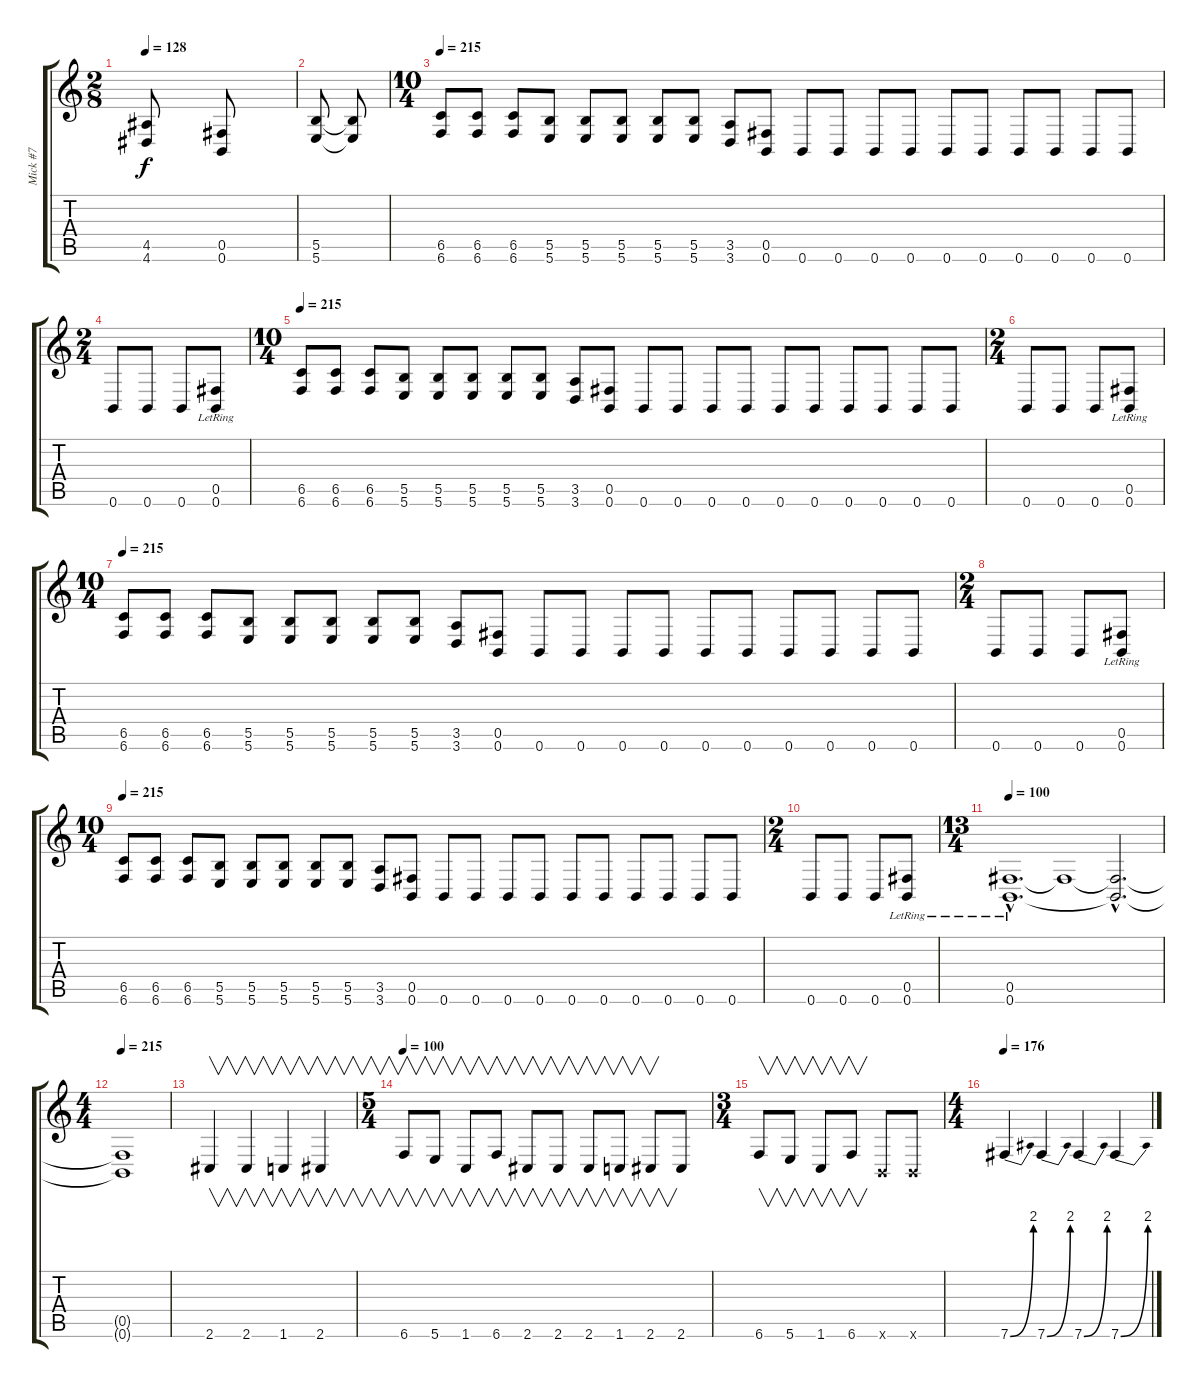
\track ("Mick #7" "Mick #7") {instrument overdrivenguitar}
\staff {score tabs}
\tuning (Db4 Ab3 E3 B2 Gb2 B1) {hide}
\ts (2 8)
\tempo 128
\clef g2
\ks c
(4.5 4.6).8{dy f} (0.5 0.6).8 |
(5.5 5.6).8 (5.5{t} 5.6{t}).8 |
\ts (10 4)
\tempo 215
(6.5 6.6).8 (6.5 6.6).8 (6.5 6.6).8 (5.5 5.6).8 (5.5 5.6).8 (5.5 5.6).8 (5.5 5.6).8 (5.5 5.6).8 (3.5 3.6).8 (0.5 0.6).8 0.6.8 0.6.8 0.6.8 0.6.8 0.6.8 0.6.8 0.6.8 0.6.8 0.6.8 0.6.8 |
\ts (2 4)
0.6.8 0.6.8 0.6.8 (0.5{lr} 0.6{lr}).8 |
\ts (10 4)
\tempo 215
(6.5 6.6).8 (6.5 6.6).8 (6.5 6.6).8 (5.5 5.6).8 (5.5 5.6).8 (5.5 5.6).8 (5.5 5.6).8 (5.5 5.6).8 (3.5 3.6).8 (0.5 0.6).8 0.6.8 0.6.8 0.6.8 0.6.8 0.6.8 0.6.8 0.6.8 0.6.8 0.6.8 0.6.8 |
\ts (2 4)
0.6.8 0.6.8 0.6.8 (0.5{lr} 0.6{lr}).8 |
\ts (10 4)
\tempo 215
(6.5 6.6).8 (6.5 6.6).8 (6.5 6.6).8 (5.5 5.6).8 (5.5 5.6).8 (5.5 5.6).8 (5.5 5.6).8 (5.5 5.6).8 (3.5 3.6).8 (0.5 0.6).8 0.6.8 0.6.8 0.6.8 0.6.8 0.6.8 0.6.8 0.6.8 0.6.8 0.6.8 0.6.8 |
\ts (2 4)
0.6.8 0.6.8 0.6.8 (0.5{lr} 0.6{lr}).8 |
\ts (10 4)
\tempo 215
(6.5 6.6).8 (6.5 6.6).8 (6.5 6.6).8 (5.5 5.6).8 (5.5 5.6).8 (5.5 5.6).8 (5.5 5.6).8 (5.5 5.6).8 (3.5 3.6).8 (0.5 0.6).8 0.6.8 0.6.8 0.6.8 0.6.8 0.6.8 0.6.8 0.6.8 0.6.8 0.6.8 0.6.8 |
\ts (2 4)
0.6.8 0.6.8 0.6.8 (0.5{lr} 0.6{lr}).8 |
\ts (13 4)
\tempo 100
(0.5{hac lr} 0.6{hac lr}).1{d} 0.5{t}.1 (0.5{hac t} 0.6{hac t}).2{d} |
\ts (4 4)
\tempo 215
(0.5{t} 0.6{t}).1 |
2.6.4{v volume 6} 2.6.4{v} 1.6.4{v} 2.6.4{v} |
\ts (5 4)
\tempo 100
6.6.8{v volume 7} 5.6.8{v} 1.6.8{v} 6.6.8{v} 2.6.8{v} 2.6.8{v} 2.6.8{v} 1.6.8{v} 2.6.8{v} 2.6.8 |
\ts (3 4)
6.6.8{v} 5.6.8{v} 1.6.8{v} 6.6.8{v} 0.6{x}.8 0.6{x}.8 |
\ts (4 4)
\tempo 176
7.6{be (bend 0 0 60 8)}.4 7.6{be (bend 0 0 60 8)}.4 7.6{be (bend 0 0 60 8)}.4 7.6{be (bend 0 0 60 8)}.4
